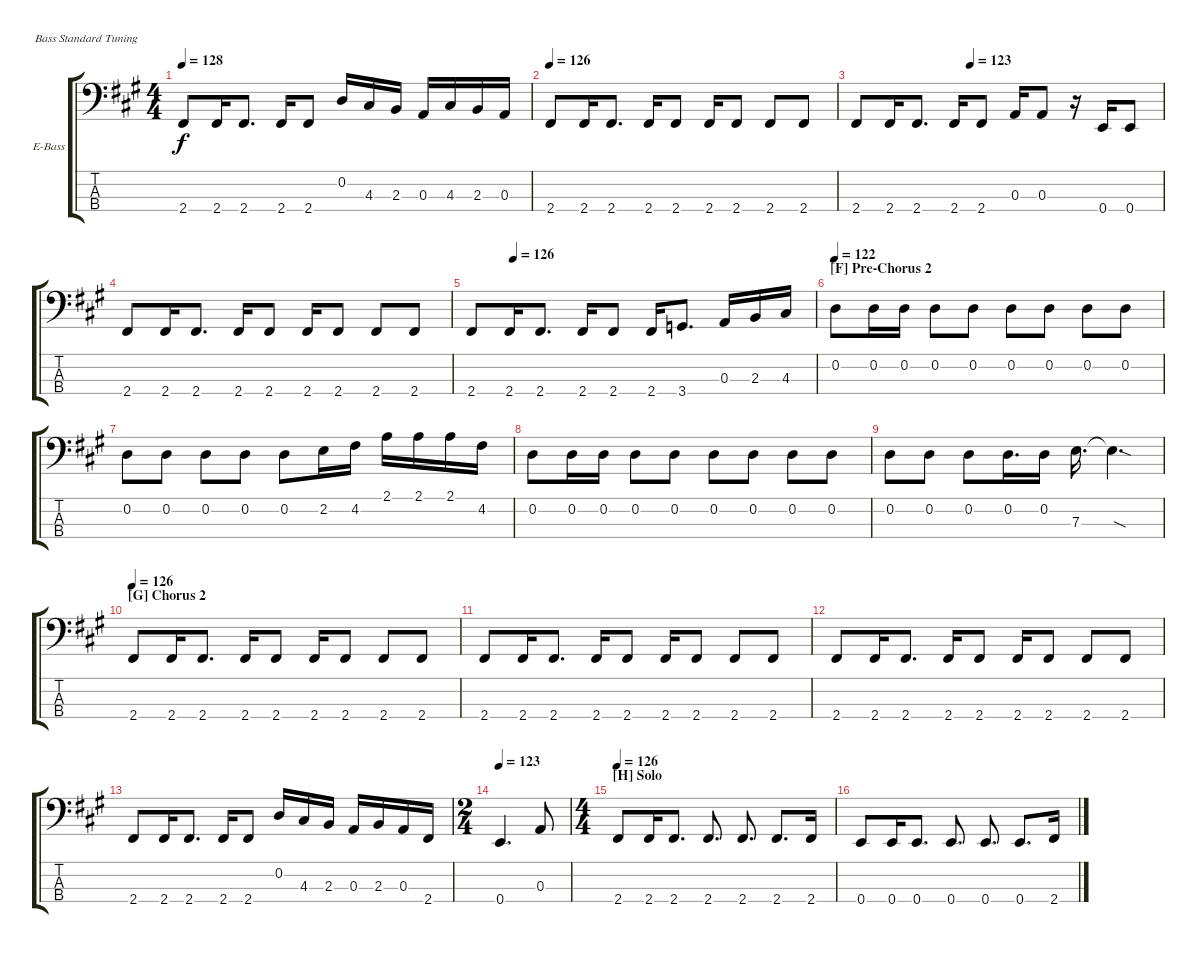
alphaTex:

\bracketExtendMode groupsimilarinstruments
\firstSystemTrackNameOrientation horizontal
\otherSystemsTrackNameOrientation horizontal
\track ("Jimmy Bain" "E-Bass") {instrument electricbasspick}
\staff {score tabs}
\tuning (G2 D2 A1 E1)
\ts (4 4)
\tempo 128
\clef f4
\ks f#minor
2.4.8{dy f} 2.4.16 2.4.8{d} 2.4.16 2.4.8 0.2.16 4.3.16 2.3.16 0.3.16 4.3.16 2.3.16 0.3.16 |
\tempo 126
2.4.8 2.4.16 2.4.8{d} 2.4.16 2.4.8 2.4.16 2.4.8 2.4.8 2.4.8 |
\tempo (123 0.375)
2.4.8 2.4.16 2.4.8{d} 2.4.16 2.4.8 0.3.16 0.3.8 r.16 0.4.16 0.4.8 |
2.4.8 2.4.16 2.4.8{d} 2.4.16 2.4.8 2.4.16 2.4.8 2.4.8 2.4.8 |
\tempo (126 0.125)
2.4.8 2.4.16 2.4.8{d} 2.4.16 2.4.8 2.4.16 3.4.8{d} 0.3.16 2.3.16 4.3.16 |
\section ("F" "Pre-Chorus 2")
\tempo 122
0.2.8 0.2.16 0.2.16 0.2.8 0.2.8 0.2.8 0.2.8 0.2.8 0.2.8 |
0.2.8 0.2.8 0.2.8 0.2.8 0.2.8 2.2.16 4.2.16 2.1.16 2.1.16 2.1.16 4.2.16 |
0.2.8 0.2.16 0.2.16 0.2.8 0.2.8 0.2.8 0.2.8 0.2.8 0.2.8 |
0.2.8 0.2.8 0.2.8 0.2.16{d} 0.2.16 7.3.16{d} 7.3{sod t}.4{d} |
\section ("G" "Chorus 2")
\tempo 126
2.4.8 2.4.16 2.4.8{d} 2.4.16 2.4.8 2.4.16 2.4.8 2.4.8 2.4.8 |
2.4.8 2.4.16 2.4.8{d} 2.4.16 2.4.8 2.4.16 2.4.8 2.4.8 2.4.8 |
2.4.8 2.4.16 2.4.8{d} 2.4.16 2.4.8 2.4.16 2.4.8 2.4.8 2.4.8 |
2.4.8 2.4.16 2.4.8{d} 2.4.16 2.4.8 0.2.16 4.3.16 2.3.16 0.3.16 2.3.16 0.3.16 2.4.16 |
\ts (2 4)
\tempo 123
0.4.4{d} 0.3.8 |
\ts (4 4)
\section ("H" "Solo")
\tempo 126
2.4.8 2.4.16 2.4.8{d} 2.4.8{d} 2.4.8{d} 2.4.8{d} 2.4.16 |
0.4.8 0.4.16 0.4.8{d} 0.4.8{d} 0.4.8{d} 0.4.8{d} 2.4.16
